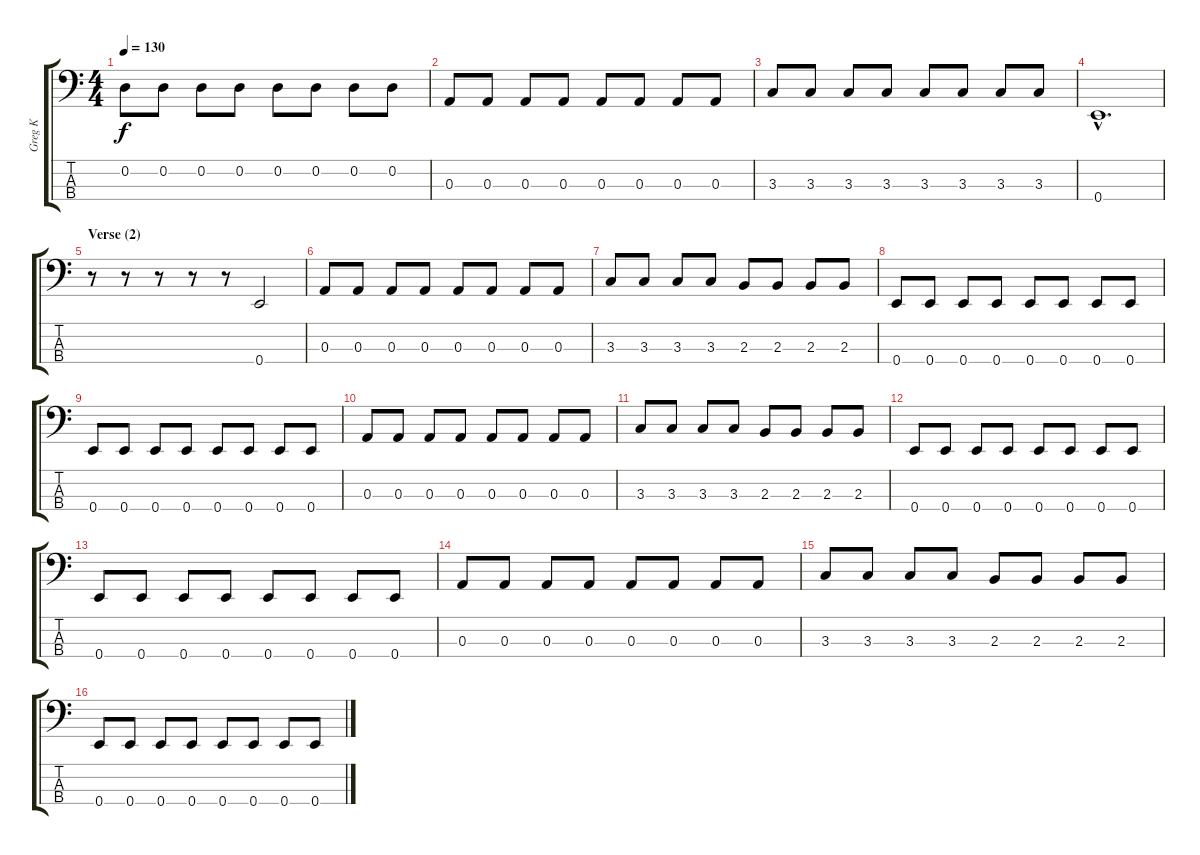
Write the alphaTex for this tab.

\track ("Greg K" "Greg K") {instrument electricbassfinger}
\staff {score tabs}
\tuning (G2 D2 A1 E1) {hide}
\ts (4 4)
\tempo 130
\clef f4
\ks c
0.2.8{dy f} 0.2.8 0.2.8 0.2.8 0.2.8 0.2.8 0.2.8 0.2.8 |
0.3.8 0.3.8 0.3.8 0.3.8 0.3.8 0.3.8 0.3.8 0.3.8 |
3.3.8 3.3.8 3.3.8 3.3.8 3.3.8 3.3.8 3.3.8 3.3.8 |
0.4{hac}.1{d} |
\section ("" "Verse (2)")
r.8 r.8 r.8 r.8 r.8 0.4.2 |
0.3.8 0.3.8 0.3.8 0.3.8 0.3.8 0.3.8 0.3.8 0.3.8 |
3.3.8 3.3.8 3.3.8 3.3.8 2.3.8 2.3.8 2.3.8 2.3.8 |
0.4.8 0.4.8 0.4.8 0.4.8 0.4.8 0.4.8 0.4.8 0.4.8 |
0.4.8 0.4.8 0.4.8 0.4.8 0.4.8 0.4.8 0.4.8 0.4.8 |
0.3.8 0.3.8 0.3.8 0.3.8 0.3.8 0.3.8 0.3.8 0.3.8 |
3.3.8 3.3.8 3.3.8 3.3.8 2.3.8 2.3.8 2.3.8 2.3.8 |
0.4.8 0.4.8 0.4.8 0.4.8 0.4.8 0.4.8 0.4.8 0.4.8 |
0.4.8 0.4.8 0.4.8 0.4.8 0.4.8 0.4.8 0.4.8 0.4.8 |
0.3.8 0.3.8 0.3.8 0.3.8 0.3.8 0.3.8 0.3.8 0.3.8 |
3.3.8 3.3.8 3.3.8 3.3.8 2.3.8 2.3.8 2.3.8 2.3.8 |
0.4.8 0.4.8 0.4.8 0.4.8 0.4.8 0.4.8 0.4.8 0.4.8
